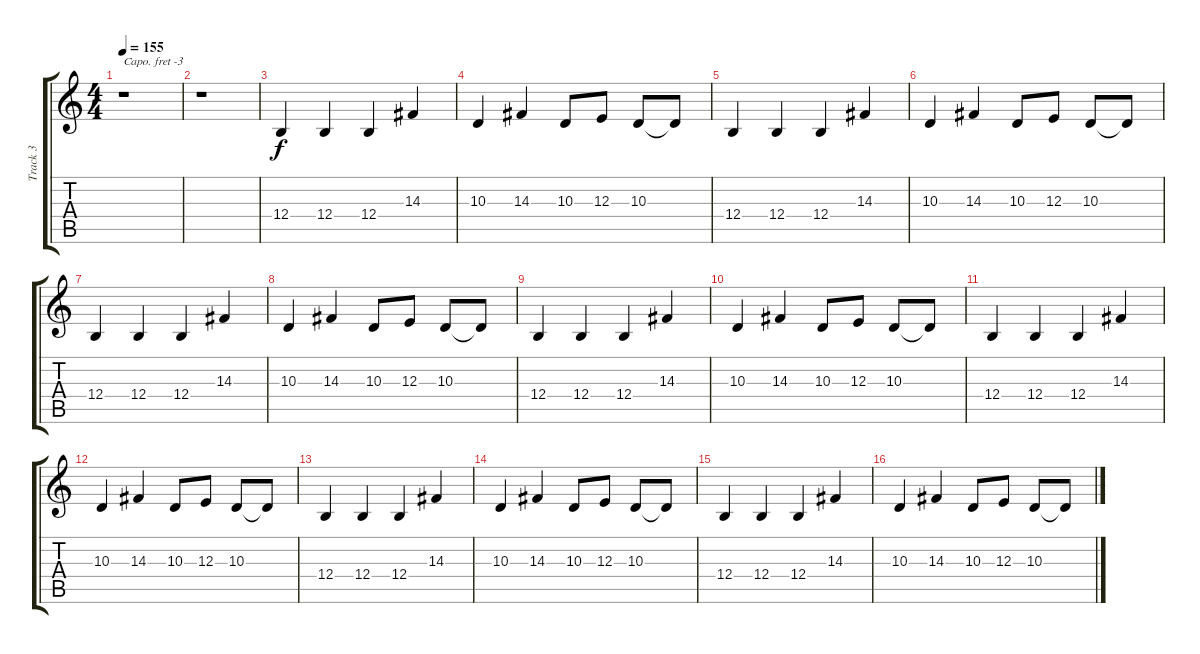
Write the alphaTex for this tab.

\track ("Track 3" "Track 3") {instrument lead2sawtooth}
\staff {score tabs}
\capo -3
\tuning (E4 B3 G3 D3 A2 D2) {hide}
\ts (4 4)
\tempo 155
\clef g2
\ks c
r.1{dy f} |
r.1 |
12.4.4 12.4.4 12.4.4 14.3.4 |
10.3.4 14.3.4 10.3.8 12.3.8 10.3.8 10.3{t}.8 |
12.4.4 12.4.4 12.4.4 14.3.4 |
10.3.4 14.3.4 10.3.8 12.3.8 10.3.8 10.3{t}.8 |
12.4.4 12.4.4 12.4.4 14.3.4 |
10.3.4 14.3.4 10.3.8 12.3.8 10.3.8 10.3{t}.8 |
12.4.4 12.4.4 12.4.4 14.3.4 |
10.3.4 14.3.4 10.3.8 12.3.8 10.3.8 10.3{t}.8 |
12.4.4 12.4.4 12.4.4 14.3.4 |
10.3.4 14.3.4 10.3.8 12.3.8 10.3.8 10.3{t}.8 |
12.4.4 12.4.4 12.4.4 14.3.4 |
10.3.4 14.3.4 10.3.8 12.3.8 10.3.8 10.3{t}.8 |
12.4.4 12.4.4 12.4.4 14.3.4 |
10.3.4 14.3.4 10.3.8 12.3.8 10.3.8 10.3{t}.8
